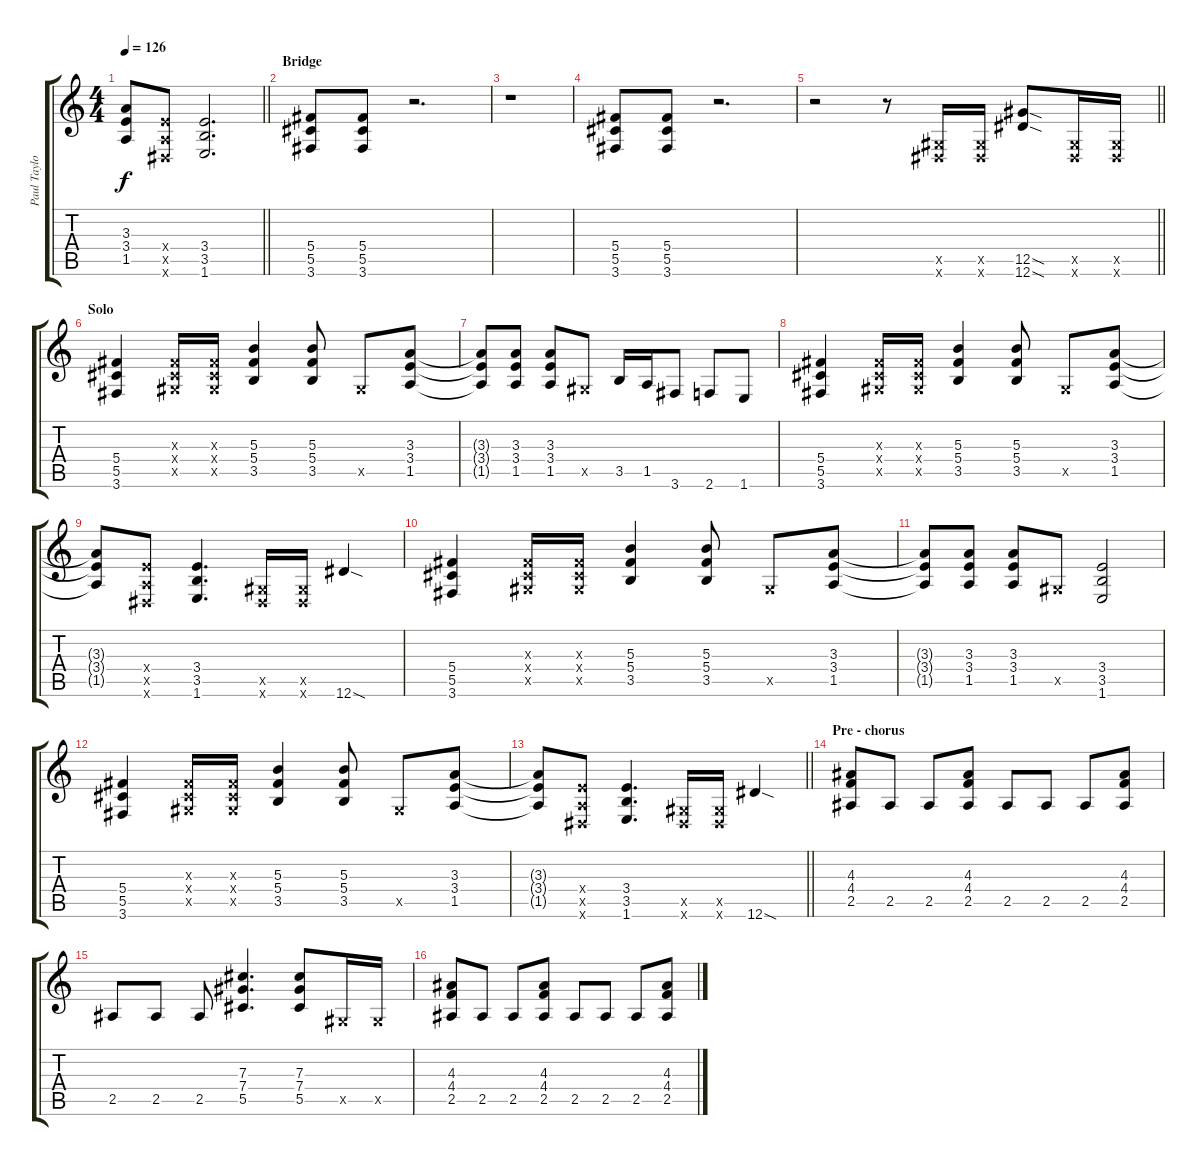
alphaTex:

\track ("Paul Taylor" "Paul Taylo") {instrument distortionguitar}
\staff {score tabs}
\tuning (Eb4 Bb3 Gb3 Db3 Ab2 Eb2) {hide}
\ts (4 4)
\tempo 126
\clef g2
\barLineRight lightlight
\ks c
(3.3{t} 3.4{t} 1.5{t}).8{dy f} (3.4{x} 1.5{x} 0.6{x}).8 (3.4 3.5 1.6).2{d} |
\section ("" "Bridge")
(5.4 5.5 3.6).8 (5.4 5.5 3.6).8 r.2{d} |
r.1 |
(5.4 5.5 3.6).8 (5.4 5.5 3.6).8 r.2{d} |
\barLineRight lightlight
r.2 r.8 (0.5{x} 0.6{x}).16 (0.5{x} 0.6{x}).16 (12.5{sod} 12.6{sod}).8 (0.5{x} 0.6{x}).16 (0.5{x} 0.6{x}).16 |
\section ("" "Solo")
(5.4 5.5 3.6).4 (0.3{x} 0.4{x} 0.5{x}).16 (0.3{x} 0.4{x} 0.5{x}).16 (5.3 5.4 3.5).4 (5.3 5.4 3.5).8 0.5{x}.8 (3.3 3.4 1.5).8 |
(3.3{t} 3.4{t} 1.5{t}).8 (3.3 3.4 1.5).8 (3.3 3.4 1.5).8 0.5{x}.8 3.5.16 1.5.16 3.6.8 2.6.8 1.6.8 |
(5.4 5.5 3.6).4 (0.3{x} 0.4{x} 0.5{x}).16 (0.3{x} 0.4{x} 0.5{x}).16 (5.3 5.4 3.5).4 (5.3 5.4 3.5).8 0.5{x}.8 (3.3 3.4 1.5).8 |
(3.3{t} 3.4{t} 1.5{t}).8 (3.4{x} 1.5{x} 0.6{x}).8 (3.4 3.5 1.6).4{d} (0.5{x} 0.6{x}).16 (0.5{x} 0.6{x}).16 12.6{sod}.4 |
(5.4 5.5 3.6).4 (0.3{x} 0.4{x} 0.5{x}).16 (0.3{x} 0.4{x} 0.5{x}).16 (5.3 5.4 3.5).4 (5.3 5.4 3.5).8 0.5{x}.8 (3.3 3.4 1.5).8 |
(3.3{t} 3.4{t} 1.5{t}).8 (3.3 3.4 1.5).8 (3.3 3.4 1.5).8 0.5{x}.8 (3.4 3.5 1.6).2 |
(5.4 5.5 3.6).4 (0.3{x} 0.4{x} 0.5{x}).16 (0.3{x} 0.4{x} 0.5{x}).16 (5.3 5.4 3.5).4 (5.3 5.4 3.5).8 0.5{x}.8 (3.3 3.4 1.5).8 |
\barLineRight lightlight
(3.3{t} 3.4{t} 1.5{t}).8 (3.4{x} 1.5{x} 0.6{x}).8 (3.4 3.5 1.6).4{d} (0.5{x} 0.6{x}).16 (0.5{x} 0.6{x}).16 12.6{sod}.4 |
\section ("" "Pre - chorus")
(4.3 4.4 2.5).8 2.5.8 2.5.8 (4.3 4.4 2.5).8 2.5.8 2.5.8 2.5.8 (4.3 4.4 2.5).8 |
2.5.8 2.5.8 2.5.8 (7.3 7.4 5.5).4{d} (7.3 7.4 5.5).8 0.5{x}.16 0.5{x}.16 |
(4.3 4.4 2.5).8 2.5.8 2.5.8 (4.3 4.4 2.5).8 2.5.8 2.5.8 2.5.8 (4.3 4.4 2.5).8
